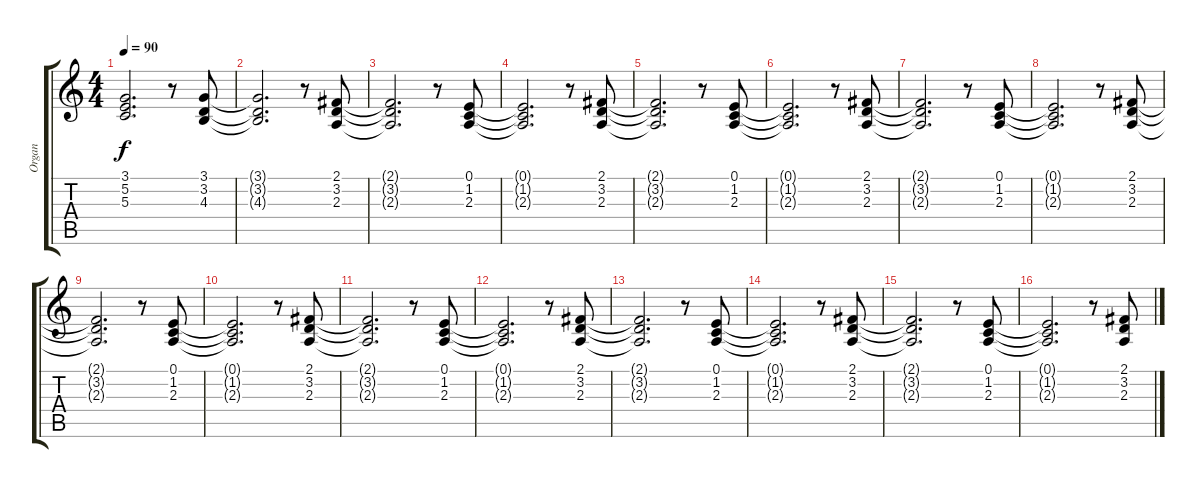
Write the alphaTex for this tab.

\track ("Organ" "Organ") {instrument percussiveorgan}
\staff {score tabs}
\tuning (E4 B3 G3 D3 A2 E2) {hide}
\ts (4 4)
\tempo 90
\clef g2
\ks c
(3.1{t} 5.2{t} 5.3{t}).2{d dy f} r.8 (3.1 3.2 4.3).8 |
(3.1{t} 3.2{t} 4.3{t}).2{d} r.8 (2.1 3.2 2.3).8 |
(2.1{t} 3.2{t} 2.3{t}).2{d} r.8 (0.1 1.2 2.3).8 |
(0.1{t} 1.2{t} 2.3{t}).2{d} r.8 (2.1 3.2 2.3).8 |
(2.1{t} 3.2{t} 2.3{t}).2{d} r.8 (0.1 1.2 2.3).8 |
(0.1{t} 1.2{t} 2.3{t}).2{d} r.8 (2.1 3.2 2.3).8 |
(2.1{t} 3.2{t} 2.3{t}).2{d} r.8 (0.1 1.2 2.3).8 |
(0.1{t} 1.2{t} 2.3{t}).2{d} r.8 (2.1 3.2 2.3).8 |
(2.1{t} 3.2{t} 2.3{t}).2{d} r.8 (0.1 1.2 2.3).8 |
(0.1{t} 1.2{t} 2.3{t}).2{d} r.8 (2.1 3.2 2.3).8 |
(2.1{t} 3.2{t} 2.3{t}).2{d} r.8 (0.1 1.2 2.3).8 |
(0.1{t} 1.2{t} 2.3{t}).2{d} r.8 (2.1 3.2 2.3).8 |
(2.1{t} 3.2{t} 2.3{t}).2{d} r.8 (0.1 1.2 2.3).8 |
(0.1{t} 1.2{t} 2.3{t}).2{d} r.8 (2.1 3.2 2.3).8 |
(2.1{t} 3.2{t} 2.3{t}).2{d} r.8 (0.1 1.2 2.3).8 |
(0.1{t} 1.2{t} 2.3{t}).2{d} r.8 (2.1 3.2 2.3).8
